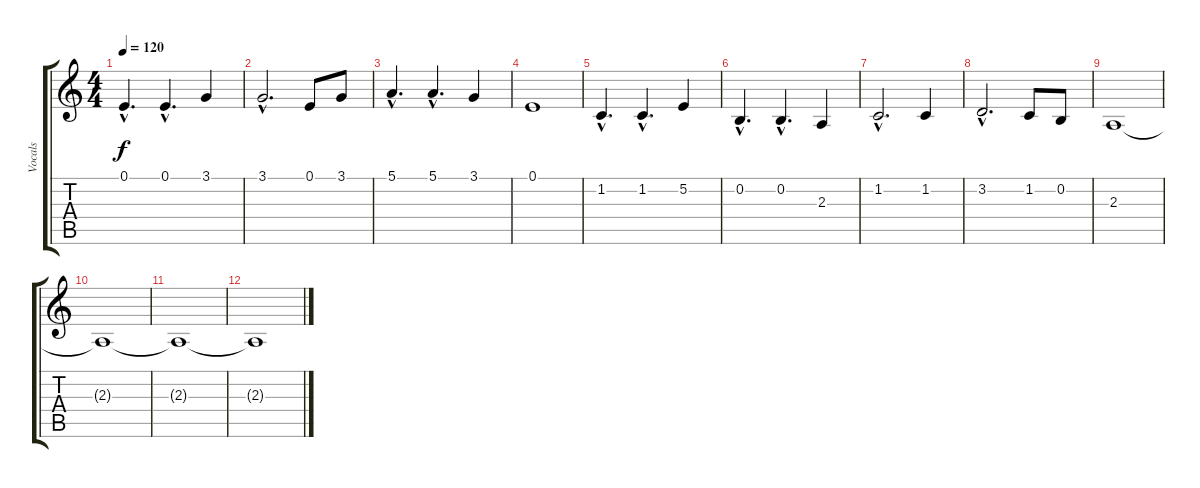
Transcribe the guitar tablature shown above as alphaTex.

\track ("Vocals" "Vocals") {instrument cello}
\staff {score tabs}
\tuning (E4 B3 G3 D3 A2 E2) {hide}
\ts (4 4)
\tempo 120
\clef g2
\ks c
0.1{hac}.4{d dy f} 0.1{hac}.4{d} 3.1.4 |
3.1{hac}.2{d} 0.1.8 3.1.8 |
5.1{hac}.4{d} 5.1{hac}.4{d} 3.1.4 |
0.1.1 |
1.2{hac}.4{d} 1.2{hac}.4{d} 5.2.4 |
0.2{hac}.4{d} 0.2{hac}.4{d} 2.3.4 |
1.2{hac}.2{d} 1.2.4 |
3.2{hac}.2{d} 1.2.8 0.2.8 |
2.3.1{volume 0} |
2.3{t}.1 |
2.3{t}.1 |
2.3{t}.1
